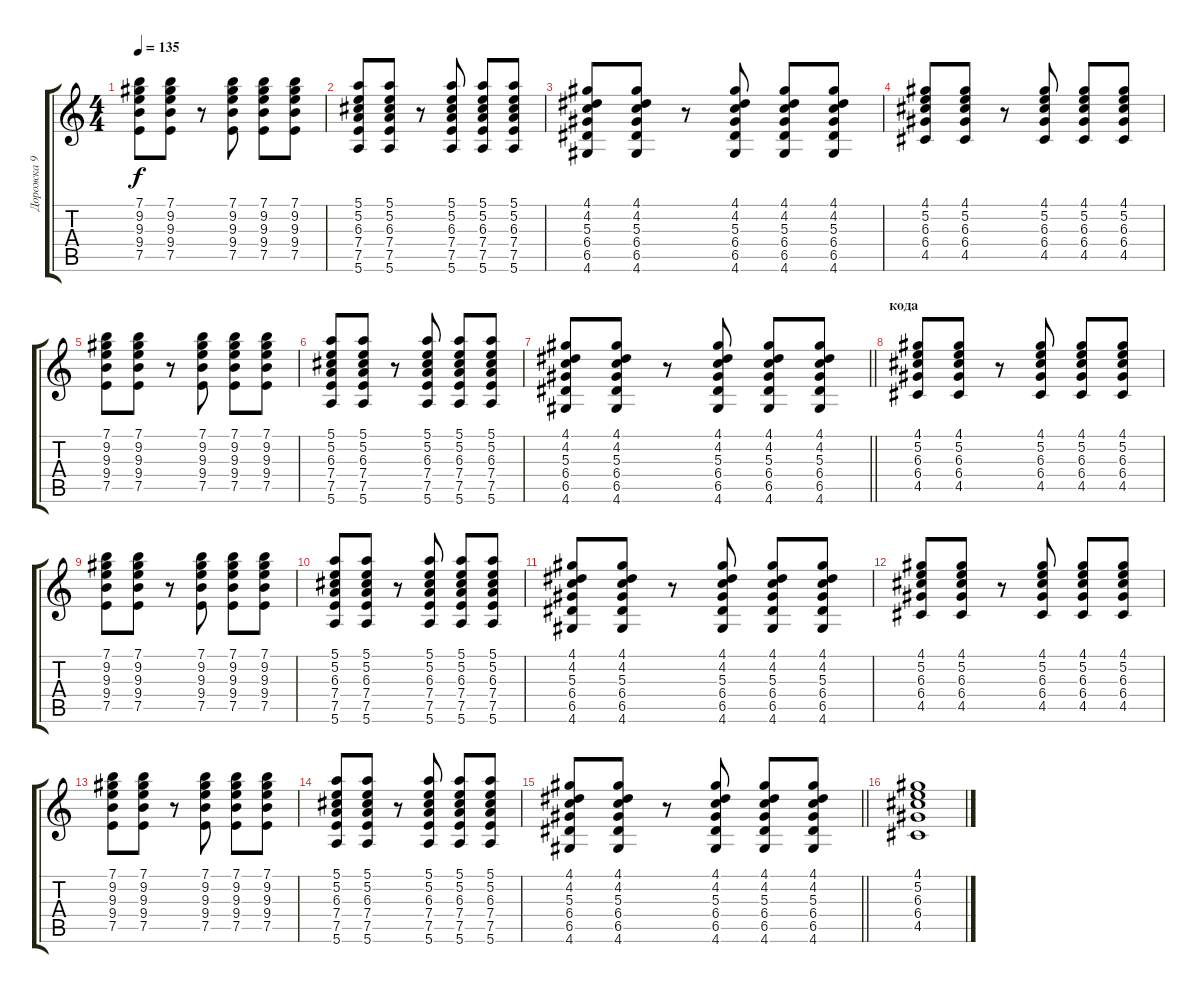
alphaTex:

\track ("Дорожка 9" "Дорожка 9") {instrument electricguitarclean}
\staff {score tabs}
\tuning (E4 B3 G3 D3 A2 E2) {hide}
\ts (4 4)
\tempo 135
\clef g2
\ks c
(7.1 9.2 9.3 9.4 7.5).8{dy f} (7.1 9.2 9.3 9.4 7.5).8 r.8 (7.1 9.2 9.3 9.4 7.5).8 (7.1 9.2 9.3 9.4 7.5).8 (7.1 9.2 9.3 9.4 7.5).8 |
(5.1 5.2 6.3 7.4 7.5 5.6).8 (5.1 5.2 6.3 7.4 7.5 5.6).8 r.8 (5.1 5.2 6.3 7.4 7.5 5.6).8 (5.1 5.2 6.3 7.4 7.5 5.6).8 (5.1 5.2 6.3 7.4 7.5 5.6).8 |
(4.1 4.2 5.3 6.4 6.5 4.6).8 (4.1 4.2 5.3 6.4 6.5 4.6).8 r.8 (4.1 4.2 5.3 6.4 6.5 4.6).8 (4.1 4.2 5.3 6.4 6.5 4.6).8 (4.1 4.2 5.3 6.4 6.5 4.6).8 |
(4.1 5.2 6.3 6.4 4.5).8 (4.1 5.2 6.3 6.4 4.5).8 r.8 (4.1 5.2 6.3 6.4 4.5).8 (4.1 5.2 6.3 6.4 4.5).8 (4.1 5.2 6.3 6.4 4.5).8 |
(7.1 9.2 9.3 9.4 7.5).8 (7.1 9.2 9.3 9.4 7.5).8 r.8 (7.1 9.2 9.3 9.4 7.5).8 (7.1 9.2 9.3 9.4 7.5).8 (7.1 9.2 9.3 9.4 7.5).8 |
(5.1 5.2 6.3 7.4 7.5 5.6).8 (5.1 5.2 6.3 7.4 7.5 5.6).8 r.8 (5.1 5.2 6.3 7.4 7.5 5.6).8 (5.1 5.2 6.3 7.4 7.5 5.6).8 (5.1 5.2 6.3 7.4 7.5 5.6).8 |
\barLineRight lightlight
(4.1 4.2 5.3 6.4 6.5 4.6).8 (4.1 4.2 5.3 6.4 6.5 4.6).8 r.8 (4.1 4.2 5.3 6.4 6.5 4.6).8 (4.1 4.2 5.3 6.4 6.5 4.6).8 (4.1 4.2 5.3 6.4 6.5 4.6).8 |
\section ("" "кода")
(4.1 5.2 6.3 6.4 4.5).8 (4.1 5.2 6.3 6.4 4.5).8 r.8 (4.1 5.2 6.3 6.4 4.5).8 (4.1 5.2 6.3 6.4 4.5).8 (4.1 5.2 6.3 6.4 4.5).8 |
(7.1 9.2 9.3 9.4 7.5).8 (7.1 9.2 9.3 9.4 7.5).8 r.8 (7.1 9.2 9.3 9.4 7.5).8 (7.1 9.2 9.3 9.4 7.5).8 (7.1 9.2 9.3 9.4 7.5).8 |
(5.1 5.2 6.3 7.4 7.5 5.6).8 (5.1 5.2 6.3 7.4 7.5 5.6).8 r.8 (5.1 5.2 6.3 7.4 7.5 5.6).8 (5.1 5.2 6.3 7.4 7.5 5.6).8 (5.1 5.2 6.3 7.4 7.5 5.6).8 |
(4.1 4.2 5.3 6.4 6.5 4.6).8 (4.1 4.2 5.3 6.4 6.5 4.6).8 r.8 (4.1 4.2 5.3 6.4 6.5 4.6).8 (4.1 4.2 5.3 6.4 6.5 4.6).8 (4.1 4.2 5.3 6.4 6.5 4.6).8 |
(4.1 5.2 6.3 6.4 4.5).8 (4.1 5.2 6.3 6.4 4.5).8 r.8 (4.1 5.2 6.3 6.4 4.5).8 (4.1 5.2 6.3 6.4 4.5).8 (4.1 5.2 6.3 6.4 4.5).8 |
(7.1 9.2 9.3 9.4 7.5).8 (7.1 9.2 9.3 9.4 7.5).8 r.8 (7.1 9.2 9.3 9.4 7.5).8 (7.1 9.2 9.3 9.4 7.5).8 (7.1 9.2 9.3 9.4 7.5).8 |
(5.1 5.2 6.3 7.4 7.5 5.6).8 (5.1 5.2 6.3 7.4 7.5 5.6).8 r.8 (5.1 5.2 6.3 7.4 7.5 5.6).8 (5.1 5.2 6.3 7.4 7.5 5.6).8 (5.1 5.2 6.3 7.4 7.5 5.6).8 |
\barLineRight lightlight
(4.1 4.2 5.3 6.4 6.5 4.6).8 (4.1 4.2 5.3 6.4 6.5 4.6).8 r.8 (4.1 4.2 5.3 6.4 6.5 4.6).8 (4.1 4.2 5.3 6.4 6.5 4.6).8 (4.1 4.2 5.3 6.4 6.5 4.6).8 |
(4.1 5.2 6.3 6.4 4.5).1
